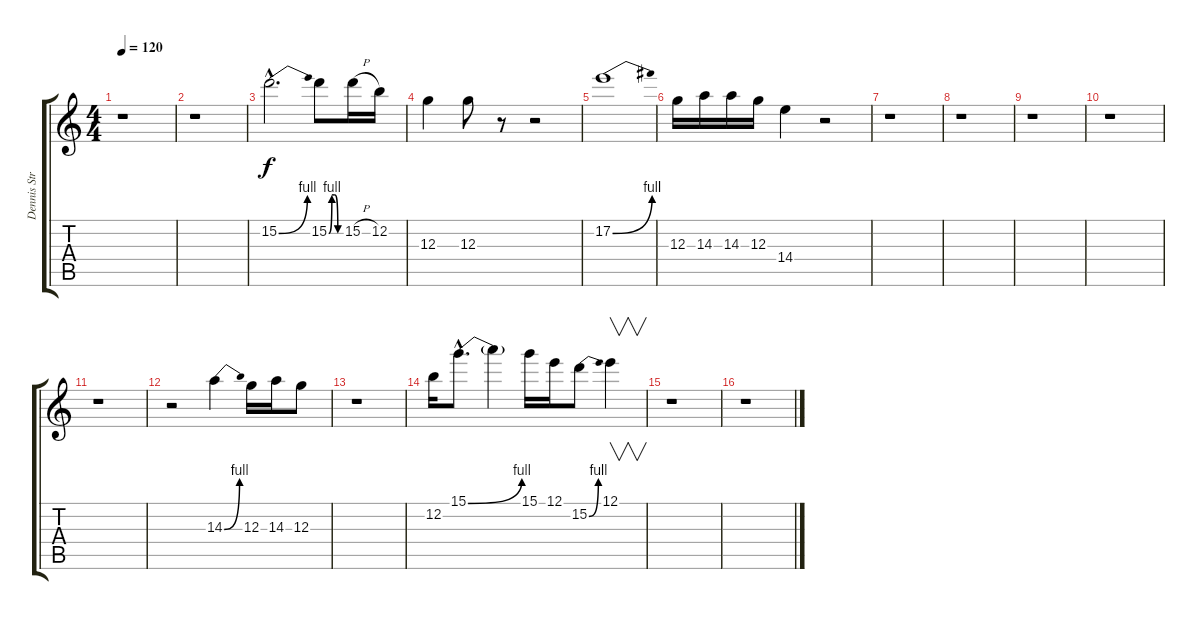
\track ("Dennis Stratton (Guitar)" "Dennis Str") {instrument distortionguitar}
\staff {score tabs}
\tuning (E4 B3 G3 D3 A2 E2) {hide}
\ts (4 4)
\tempo 120
\clef g2
\ks c
r.1{dy f instrument distortionguitar} |
r.1 |
15.2{be (bend 0 0 60 4) hac}.2{d} 15.2{be (custom 0 0 15 4 30 4 45 0 60 0)}.8 15.2{h}.16 12.2.16 |
12.3.4 12.3.8 r.8 r.2 |
17.2{be (bend 0 0 60 4)}.1 |
12.3.16 14.3.16 14.3.16 12.3.16 14.4.4 r.2 |
r.1 |
r.1 |
r.1 |
r.1 |
r.1 |
r.2 14.3{be (bend 0 0 60 4)}.4 12.3.16 14.3.16 12.3.8 |
r.1 |
12.2.16 15.1{be (bend 0 0 60 4) hac}.8{d} 15.1{t}.4 15.1.16 12.1.16 15.2{be (bend 0 0 60 4)}.8 12.1.4{v} |
r.1 |
r.1
